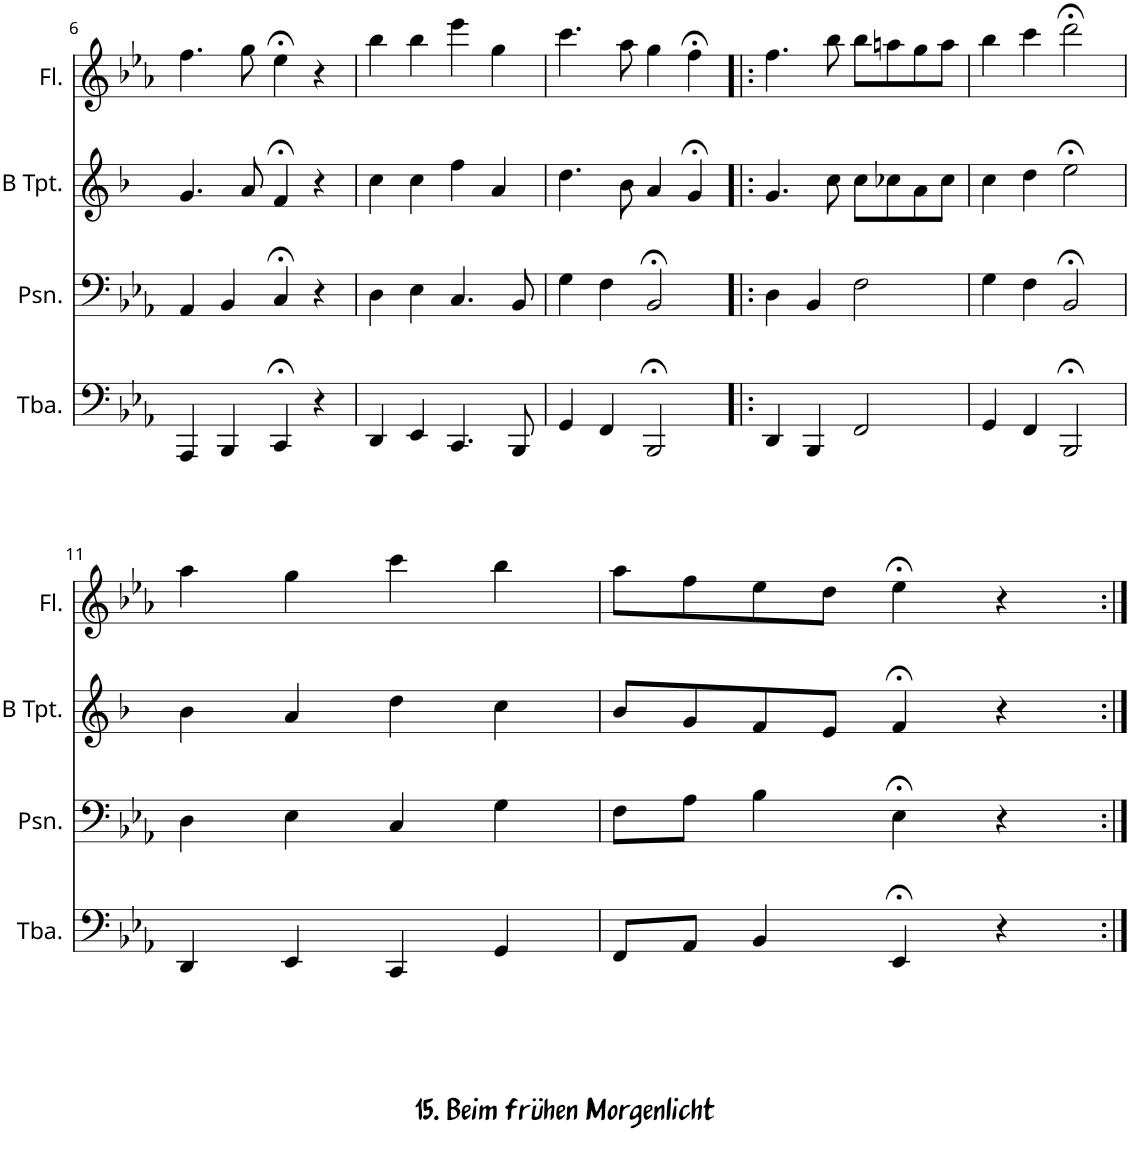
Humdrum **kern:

**kern	**kern	**kern	**kern
*part4	*part3	*part2	*part1
*staff4	*staff3	*staff2	*staff1
*I"Tuba	*I"Posaune	*I"Trompete in B	*I"Flöte
*I'Tba.	*I'Psn.	*	*I'Fl.
!!LO:PB:g=z
*clefF4	*clefF4	*clefG2	*clefG2
*	*	*Trd1c2	*
*k[b-e-a-]	*k[b-e-a-]	*k[b-]	*k[b-e-a-]
*M4/4	*M4/4	*M4/4	*M4/4
*met(c)	*met(c)	*met(c)	*met(c)
=6	=6	=6	=6
4AAA-/	4AA-/	4.g/	4.ff\
4BBB-/	4BB-/	.	.
.	.	8a/	8gg\
4CC;</	4C;</	4f;</	4ee-;<\
4r	4r	4r	4r
=7	=7	=7	=7
4DD/	4D\	4cc\	4bb-\
4EE-/	4E-\	4cc\	4bb-\
4.CC/	4.C/	4ff\	4eee-\
.	.	4a/	4gg\
8BBB-/	8BB-/	.	.
=8	=8	=8	=8
4GG/	4G\	4.dd\	4.ccc\
4FF/	4F\	.	.
.	.	8b-\	8aa-\
2BBB-;</	2BB-;</	4a/	4gg\
.	.	4g;</	4ff;<\
=9!|:	=9!|:	=9!|:	=9!|:
4DD/	4D\	4.g/	4.ff\
4BBB-/	4BB-/	.	.
.	.	8cc\	8bb-\
2FF/	2F\	8cc\L	8bb-\L
.	.	8cc-X\	8aan\
.	.	8a\	8gg\
.	.	8cc-\J	8aa\J
=10	=10	=10	=10
4GG/	4G\	4cc\	4bb-\
4FF/	4F\	4dd\	4ccc\
2BBB-;</	2BB-;</	2ee;<\	2ddd;<\
!!LO:LB:g=z
=11	=11	=11	=11
4DD/	4D\	4b-\	4aa-\
4EE-/	4E-\	4a/	4gg\
4CC/	4C/	4dd\	4ccc\
4GG/	4G\	4cc\	4bb-\
=12	=12	=12	=12
8FF/L	8F\L	8b-/L	8aa-\L
8AA-/J	8A-\J	8g/	8ff\
4BB-/	4B-\	8f/	8ee-\
.	.	8e/J	8dd\J
4EE-;</	4E-;<\	4f;</	4ee-;<\
4r	4r	4r	4r
=:|!	=:|!	=:|!	=:|!
*-	*-	*-	*-
